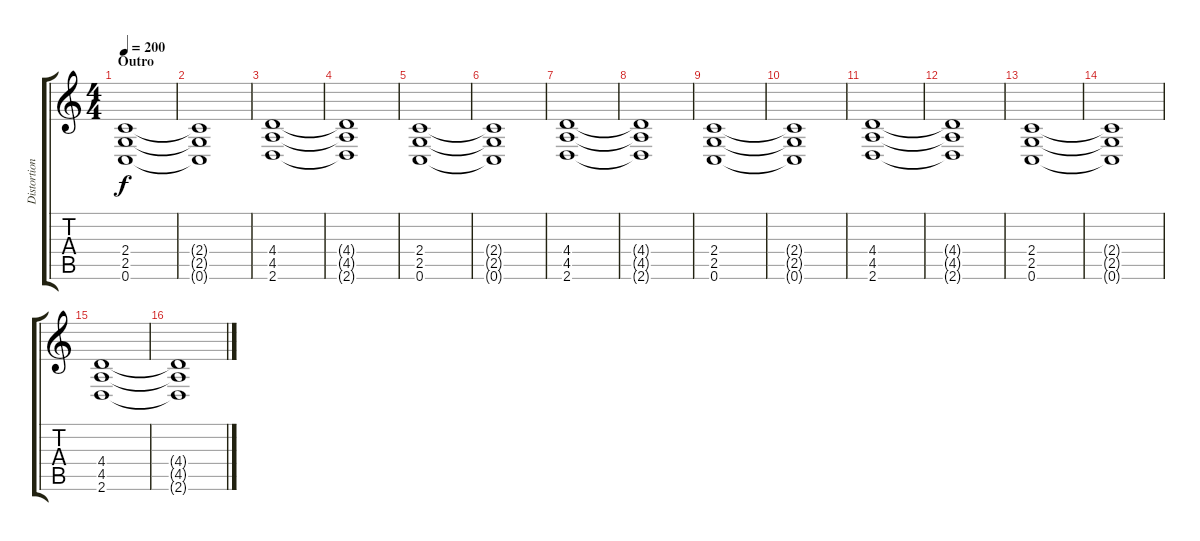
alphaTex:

\track ("Distortion Rhytm" "Distortion") {instrument distortionguitar}
\staff {score tabs}
\tuning (C4 G3 Eb3 Bb2 F2 C2) {hide}
\ts (4 4)
\section ("" "Outro")
\tempo 200
\clef g2
\ks c
(2.4 2.5 0.6).1{dy f} |
(2.4{t} 2.5{t} 0.6{t}).1 |
(4.4 4.5 2.6).1 |
(4.4{t} 4.5{t} 2.6{t}).1 |
(2.4 2.5 0.6).1 |
(2.4{t} 2.5{t} 0.6{t}).1 |
(4.4 4.5 2.6).1 |
(4.4{t} 4.5{t} 2.6{t}).1 |
(2.4 2.5 0.6).1 |
(2.4{t} 2.5{t} 0.6{t}).1 |
(4.4 4.5 2.6).1 |
(4.4{t} 4.5{t} 2.6{t}).1 |
(2.4 2.5 0.6).1 |
(2.4{t} 2.5{t} 0.6{t}).1 |
(4.4 4.5 2.6).1 |
(4.4{t} 4.5{t} 2.6{t}).1
